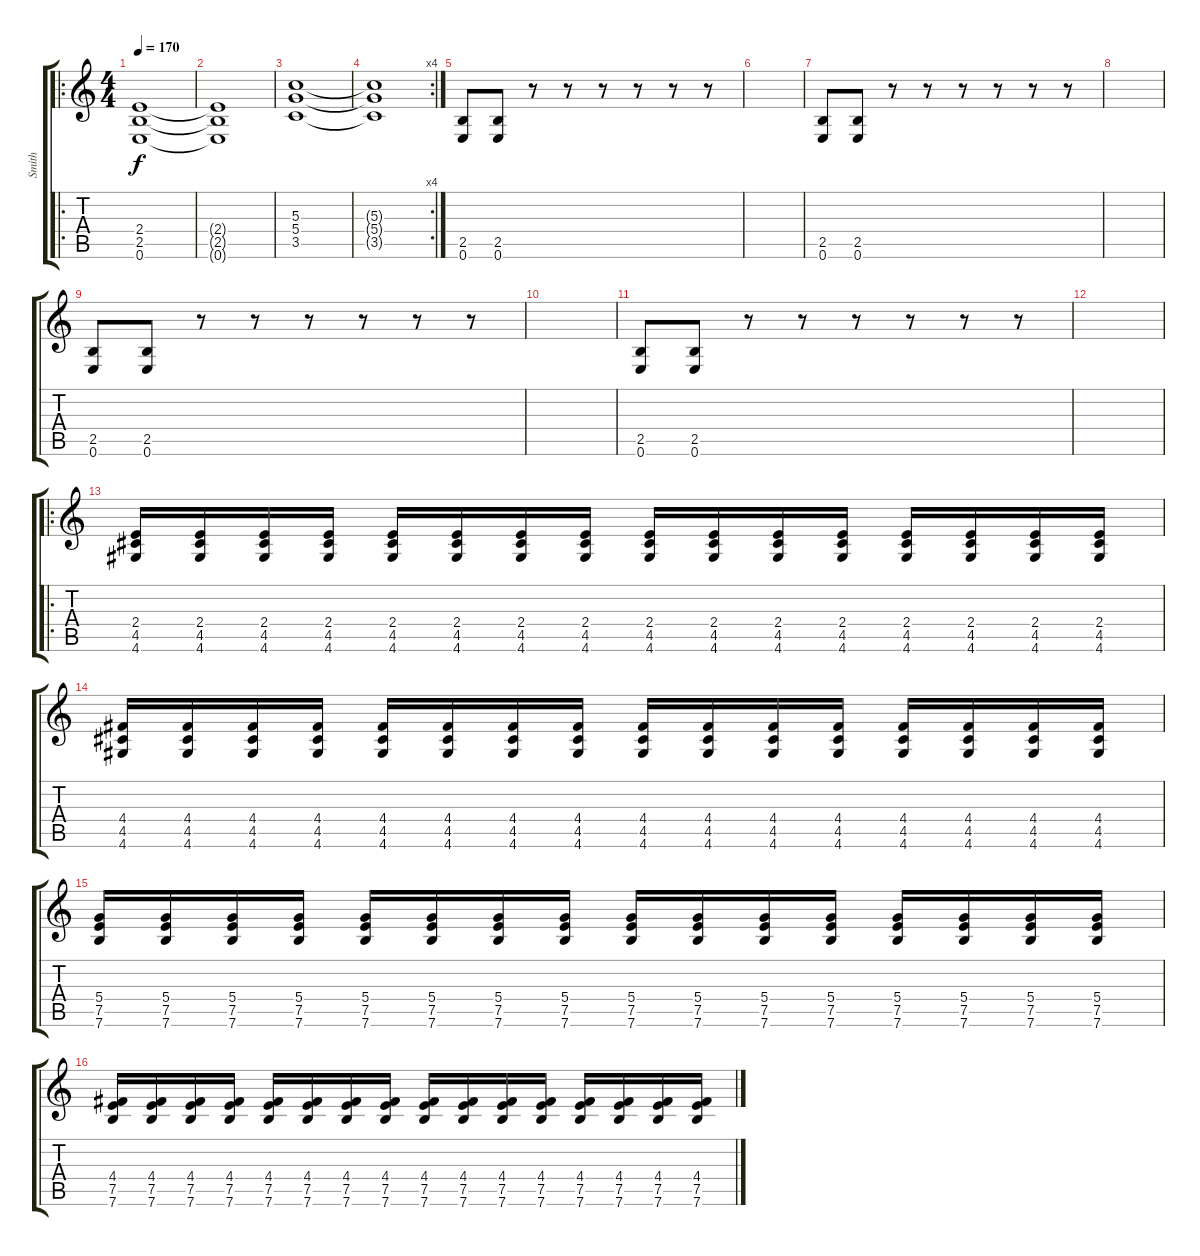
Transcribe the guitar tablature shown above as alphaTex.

\track ("Smith" "Smith") {instrument distortionguitar}
\staff {score tabs}
\tuning (E4 B3 G3 D3 A2 E2) {hide}
\ro
\ts (4 4)
\tempo 170
\clef g2
\ks c
(2.4 2.5 0.6).1{dy f instrument distortionguitar} |
(2.4{t} 2.5{t} 0.6{t}).1 |
(5.3 5.4 3.5).1 |
\rc 4
(5.3{t} 5.4{t} 3.5{t}).1 |
(2.5 0.6).8 (2.5 0.6).8 r.8 r.8 r.8 r.8 r.8 r.8 |
|
(2.5 0.6).8 (2.5 0.6).8 r.8 r.8 r.8 r.8 r.8 r.8 |
|
(2.5 0.6).8 (2.5 0.6).8 r.8 r.8 r.8 r.8 r.8 r.8 |
|
(2.5 0.6).8 (2.5 0.6).8 r.8 r.8 r.8 r.8 r.8 r.8 |
|
\ro
(2.4 4.5 4.6).16 (2.4 4.5 4.6).16 (2.4 4.5 4.6).16 (2.4 4.5 4.6).16 (2.4 4.5 4.6).16 (2.4 4.5 4.6).16 (2.4 4.5 4.6).16 (2.4 4.5 4.6).16 (2.4 4.5 4.6).16 (2.4 4.5 4.6).16 (2.4 4.5 4.6).16 (2.4 4.5 4.6).16 (2.4 4.5 4.6).16 (2.4 4.5 4.6).16 (2.4 4.5 4.6).16 (2.4 4.5 4.6).16 |
(4.4 4.5 4.6).16 (4.4 4.5 4.6).16 (4.4 4.5 4.6).16 (4.4 4.5 4.6).16 (4.4 4.5 4.6).16 (4.4 4.5 4.6).16 (4.4 4.5 4.6).16 (4.4 4.5 4.6).16 (4.4 4.5 4.6).16 (4.4 4.5 4.6).16 (4.4 4.5 4.6).16 (4.4 4.5 4.6).16 (4.4 4.5 4.6).16 (4.4 4.5 4.6).16 (4.4 4.5 4.6).16 (4.4 4.5 4.6).16 |
(5.4 7.5 7.6).16 (5.4 7.5 7.6).16 (5.4 7.5 7.6).16 (5.4 7.5 7.6).16 (5.4 7.5 7.6).16 (5.4 7.5 7.6).16 (5.4 7.5 7.6).16 (5.4 7.5 7.6).16 (5.4 7.5 7.6).16 (5.4 7.5 7.6).16 (5.4 7.5 7.6).16 (5.4 7.5 7.6).16 (5.4 7.5 7.6).16 (5.4 7.5 7.6).16 (5.4 7.5 7.6).16 (5.4 7.5 7.6).16 |
(4.4 7.5 7.6).16 (4.4 7.5 7.6).16 (4.4 7.5 7.6).16 (4.4 7.5 7.6).16 (4.4 7.5 7.6).16 (4.4 7.5 7.6).16 (4.4 7.5 7.6).16 (4.4 7.5 7.6).16 (4.4 7.5 7.6).16 (4.4 7.5 7.6).16 (4.4 7.5 7.6).16 (4.4 7.5 7.6).16 (4.4 7.5 7.6).16 (4.4 7.5 7.6).16 (4.4 7.5 7.6).16 (4.4 7.5 7.6).16
